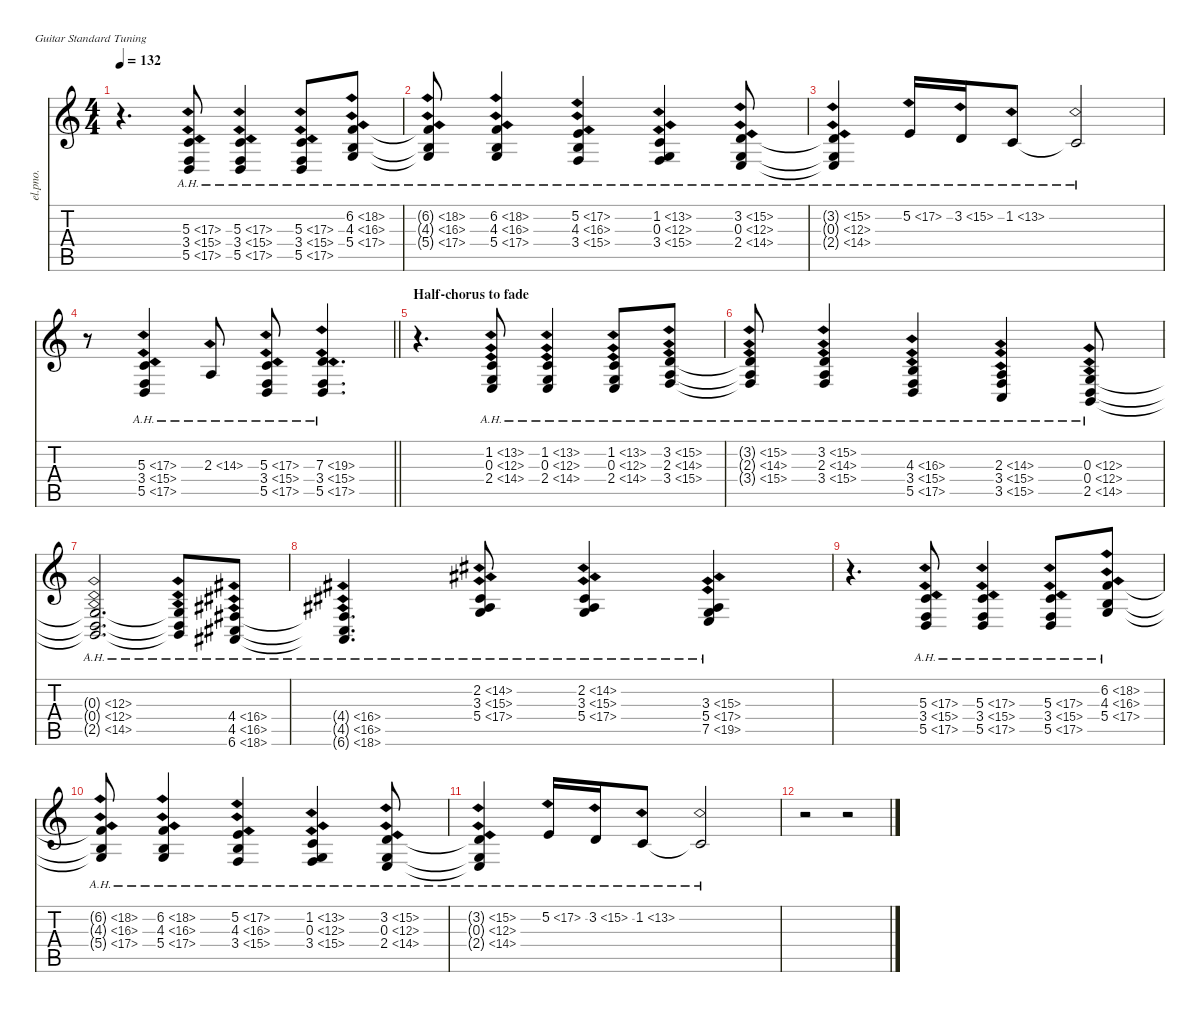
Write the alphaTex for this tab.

\defaultSystemsLayout 4
\hideDynamics
\bracketExtendMode nobrackets
\otherSystemsTrackNameOrientation horizontal
\track ("Keys RH" "el.pno.") {instrument electricpiano1}
\staff {score tabs}
\tuning (E4 B3 G3 D3 A2 E2)
\ts (4 4)
\tempo 132
\clef g2
\ks c
r.4{d dy f beam Down} (5.3{ah 12} 3.4{ah 12} 5.5{ah 12}).8{beam Up} (5.3{ah 12} 3.4{ah 12} 5.5{ah 12}).4{beam Up} (5.3{ah 12} 3.4{ah 12} 5.5{ah 12}).8{beam Up} (6.2{ah 12} 4.3{ah 12} 5.4{ah 12}).8{beam Up} |
(6.2{ah 12 t} 4.3{ah 12 t} 5.4{ah 12 t}).8{beam Up} (6.2{ah 12} 4.3{ah 12} 5.4{ah 12}).4{beam Up} (5.2{ah 12} 4.3{ah 12} 3.4{ah 12}).4{beam Up} (1.2{ah 12} 0.3{ah 12} 3.4{ah 12}).4{beam Up} (3.2{ah 12} 0.3{ah 12} 2.4{ah 12}).8{beam Up} |
(3.2{ah 12 t} 0.3{ah 12 t} 2.4{ah 12 t}).4{beam Up} 5.2{ah 12}.16{beam Up} 3.2{ah 12}.16{beam Up} 1.2{ah 12}.8{beam Up} 1.2{ah 12 t}.2{beam Up} |
\barLineRight lightlight
r.8{beam Down} (5.3{ah 12} 3.4{ah 12} 5.5{ah 12}).4{beam Up} 2.3{ah 12}.8{beam Up} (5.3{ah 12} 3.4{ah 12} 5.5{ah 12}).8{beam Up} (7.3{ah 12} 3.4{ah 12} 5.5{ah 12}).4{d beam Up} |
\section ("" "Half-chorus to fade")
r.4{d beam Down} (1.2{ah 12} 0.3{ah 12} 2.4{ah 12}).8{beam Up} (1.2{ah 12} 0.3{ah 12} 2.4{ah 12}).4{beam Up} (1.2{ah 12} 0.3{ah 12} 2.4{ah 12}).8{beam Up} (3.2{ah 12} 2.3{ah 12} 3.4{ah 12}).8{beam Up} |
(3.2{ah 12 t} 2.3{ah 12 t} 3.4{ah 12 t}).8{beam Up} (3.2{ah 12} 2.3{ah 12} 3.4{ah 12}).4{beam Up} (4.3{ah 12} 3.4{ah 12} 5.5{ah 12}).4{beam Up} (2.3{ah 12} 3.4{ah 12} 3.5{ah 12}).4{beam Up} (0.3{ah 12} 0.4{ah 12} 2.5{ah 12}).8{beam Up} |
(0.3{ah 12 t} 0.4{ah 12 t} 2.5{ah 12 t}).2{d beam Up} (0.3{ah 12 t} 0.4{ah 12 t} 2.5{ah 12 t}).8{beam Up} (4.4{ah 12 acc #} 4.5{ah 12 acc #} 6.6{ah 12 acc #}).8{beam Up} |
(4.4{ah 12 t acc #} 4.5{ah 12 t acc #} 6.6{ah 12 t acc #}).4{d beam Up} (2.2{ah 12 acc #} 3.3{ah 12 acc #} 5.4{ah 12}).8{beam Up} (2.2{ah 12 acc #} 3.3{ah 12 acc #} 5.4{ah 12}).4{beam Up} (3.3{ah 12 acc #} 5.4{ah 12} 7.5{ah 12}).4{beam Up} |
r.4{d beam Down} (5.3{ah 12} 3.4{ah 12} 5.5{ah 12}).8{beam Up} (5.3{ah 12} 3.4{ah 12} 5.5{ah 12}).4{beam Up} (5.3{ah 12} 3.4{ah 12} 5.5{ah 12}).8{beam Up} (6.2{ah 12} 4.3{ah 12} 5.4{ah 12}).8{beam Up} |
(6.2{ah 12 t} 4.3{ah 12 t} 5.4{ah 12 t}).8{beam Up} (6.2{ah 12} 4.3{ah 12} 5.4{ah 12}).4{beam Up} (5.2{ah 12} 4.3{ah 12} 3.4{ah 12}).4{beam Up} (1.2{ah 12} 0.3{ah 12} 3.4{ah 12}).4{beam Up} (3.2{ah 12} 0.3{ah 12} 2.4{ah 12}).8{beam Up} |
(3.2{ah 12 t} 0.3{ah 12 t} 2.4{ah 12 t}).4{beam Up} 5.2{ah 12}.16{beam Up} 3.2{ah 12}.16{beam Up} 1.2{ah 12}.8{beam Up} 1.2{ah 12 t}.2{beam Up} |
r.2{beam Down} r.2{beam Down}
